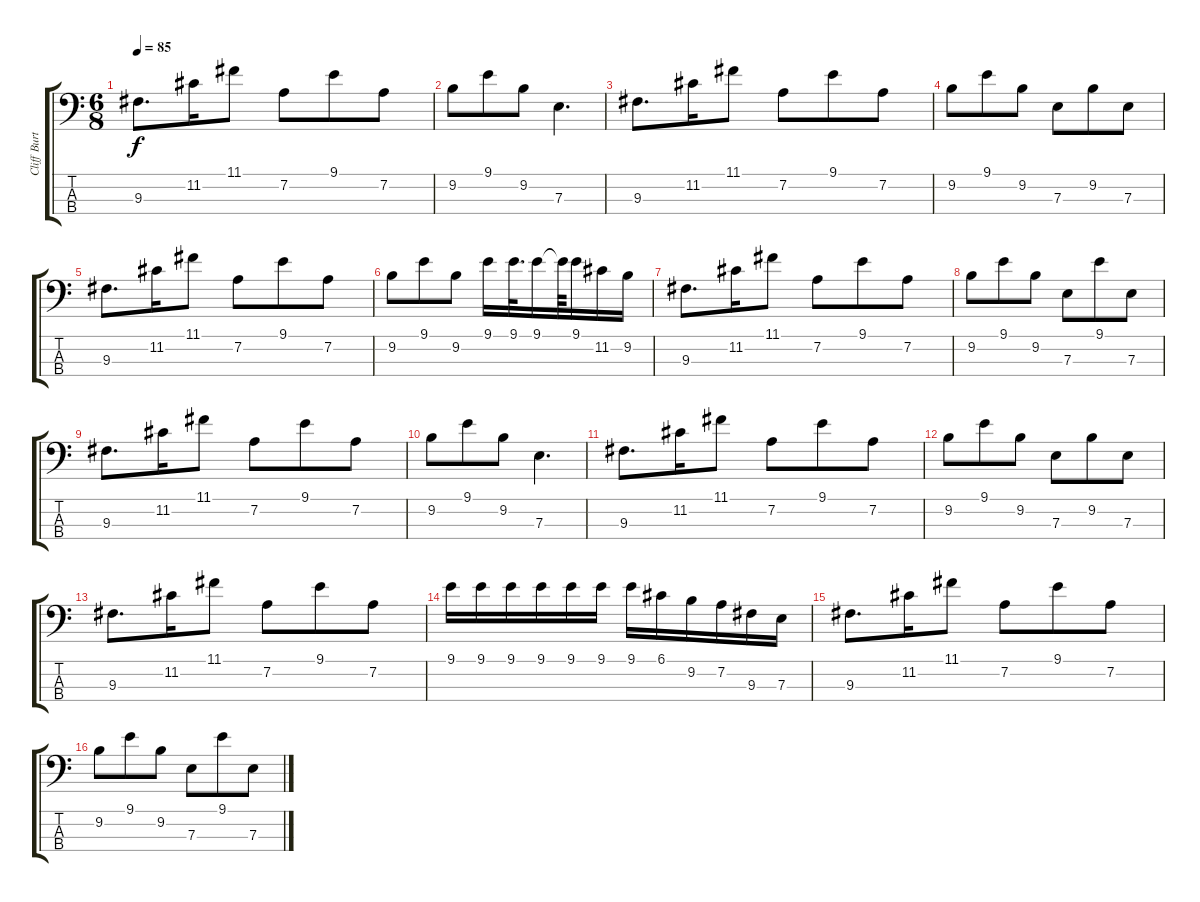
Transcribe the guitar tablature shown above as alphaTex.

\track ("Cliff Burton" "Cliff Burt") {instrument electricbassfinger}
\staff {score tabs}
\tuning (G2 D2 A1 E1) {hide}
\ts (6 8)
\tempo 85
\clef f4
\ks c
9.3.8{d dy f} 11.2.16 11.1.8 7.2.8 9.1.8 7.2.8 |
9.2.8 9.1.8 9.2.8 7.3.4{d} |
9.3.8{d} 11.2.16 11.1.8 7.2.8 9.1.8 7.2.8 |
9.2.8 9.1.8 9.2.8 7.3.8 9.2.8 7.3.8 |
9.3.8{d} 11.2.16 11.1.8 7.2.8 9.1.8 7.2.8 |
9.2.8 9.1.8 9.2.8 9.1.16 9.1.32{d} 9.1.16 9.1{t}.64 9.1.16 11.2.16 9.2.16 |
9.3.8{d} 11.2.16 11.1.8 7.2.8 9.1.8 7.2.8 |
9.2.8 9.1.8 9.2.8 7.3.8 9.1.8 7.3.8 |
9.3.8{d} 11.2.16 11.1.8 7.2.8 9.1.8 7.2.8 |
9.2.8 9.1.8 9.2.8 7.3.4{d} |
9.3.8{d} 11.2.16 11.1.8 7.2.8 9.1.8 7.2.8 |
9.2.8 9.1.8 9.2.8 7.3.8 9.2.8 7.3.8 |
9.3.8{d} 11.2.16 11.1.8 7.2.8 9.1.8 7.2.8 |
9.1.16 9.1.16 9.1.16 9.1.16 9.1.16 9.1.16 9.1.16 6.1.16 9.2.16 7.2.16 9.3.16 7.3.16 |
9.3.8{d} 11.2.16 11.1.8 7.2.8 9.1.8 7.2.8 |
9.2.8 9.1.8 9.2.8 7.3.8 9.1.8 7.3.8
